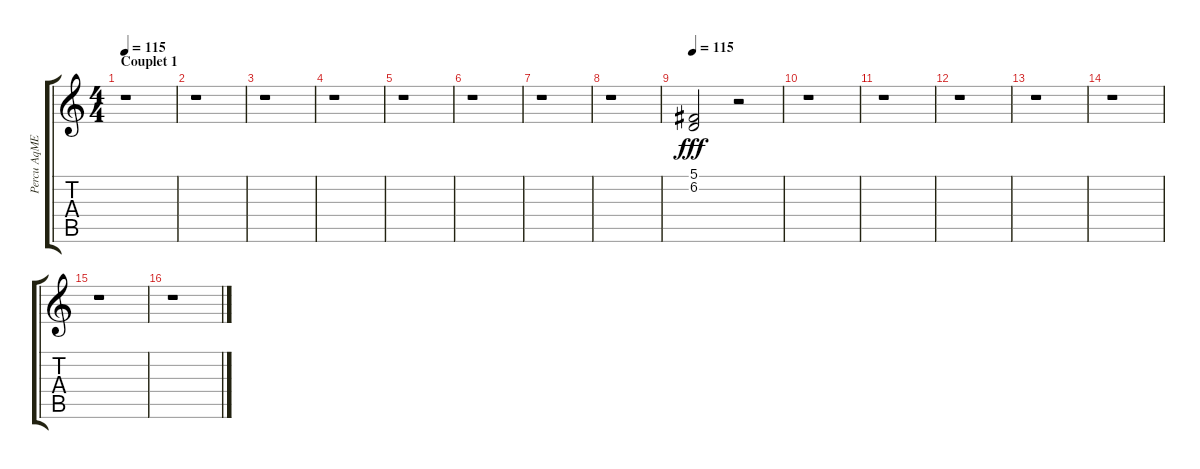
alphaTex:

\track ("Percu AqME" "Percu AqME") {instrument tinklebell}
\staff {score tabs}
\tuning (Db4 Ab3 E3 B2 Gb2 B1) {hide}
\ts (4 4)
\section ("" "Couplet 1")
\tempo 115
\clef g2
\ks c
r.1{dy fff} |
r.1 |
r.1 |
r.1 |
r.1 |
r.1 |
r.1 |
r.1 |
\section ("" "")
\tempo 115
(5.1 6.2).2{volume 16 balance 0 instrument tinklebell} r.2 |
r.1 |
r.1 |
r.1 |
r.1 |
r.1 |
r.1 |
r.1
